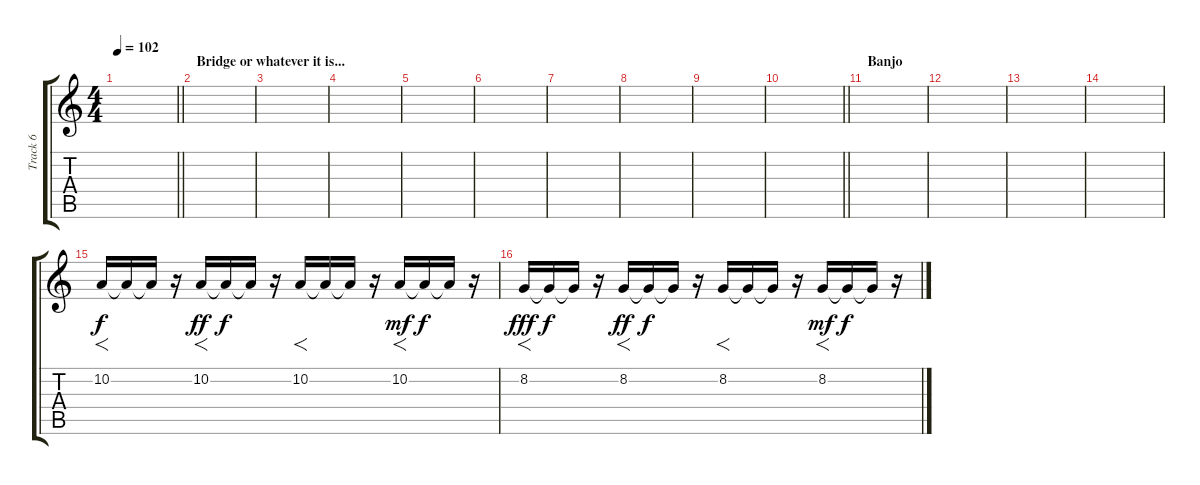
\track ("Track 6" "Track 6") {instrument violin}
\staff {score tabs}
\tuning (E4 B3 G3 D3 A2 E2) {hide}
\ts (4 4)
\tempo 102
\clef g2
\barLineRight lightlight
\ks c
|
\section ("" "Bridge or whatever it is...")
|
|
|
|
|
|
|
|
\barLineRight lightlight
|
\section ("" "Banjo")
|
|
|
|
10.2.16{f balance 0} 10.2{t}.16{dy f} 10.2{t}.16 r.16 10.2.16{f dy ff balance 16} 10.2{t}.16{dy f} 10.2{t}.16 r.16 10.2.16{f balance 0} 10.2{t}.16 10.2{t}.16 r.16 10.2.16{f dy mf balance 16} 10.2{t}.16{dy f} 10.2{t}.16 r.16 |
8.2.16{f dy fff balance 0} 8.2{t}.16{dy f} 8.2{t}.16 r.16 8.2.16{f dy ff balance 16} 8.2{t}.16{dy f} 8.2{t}.16 r.16 8.2.16{f balance 0} 8.2{t}.16 8.2{t}.16 r.16 8.2.16{f dy mf balance 16} 8.2{t}.16{dy f} 8.2{t}.16 r.16
